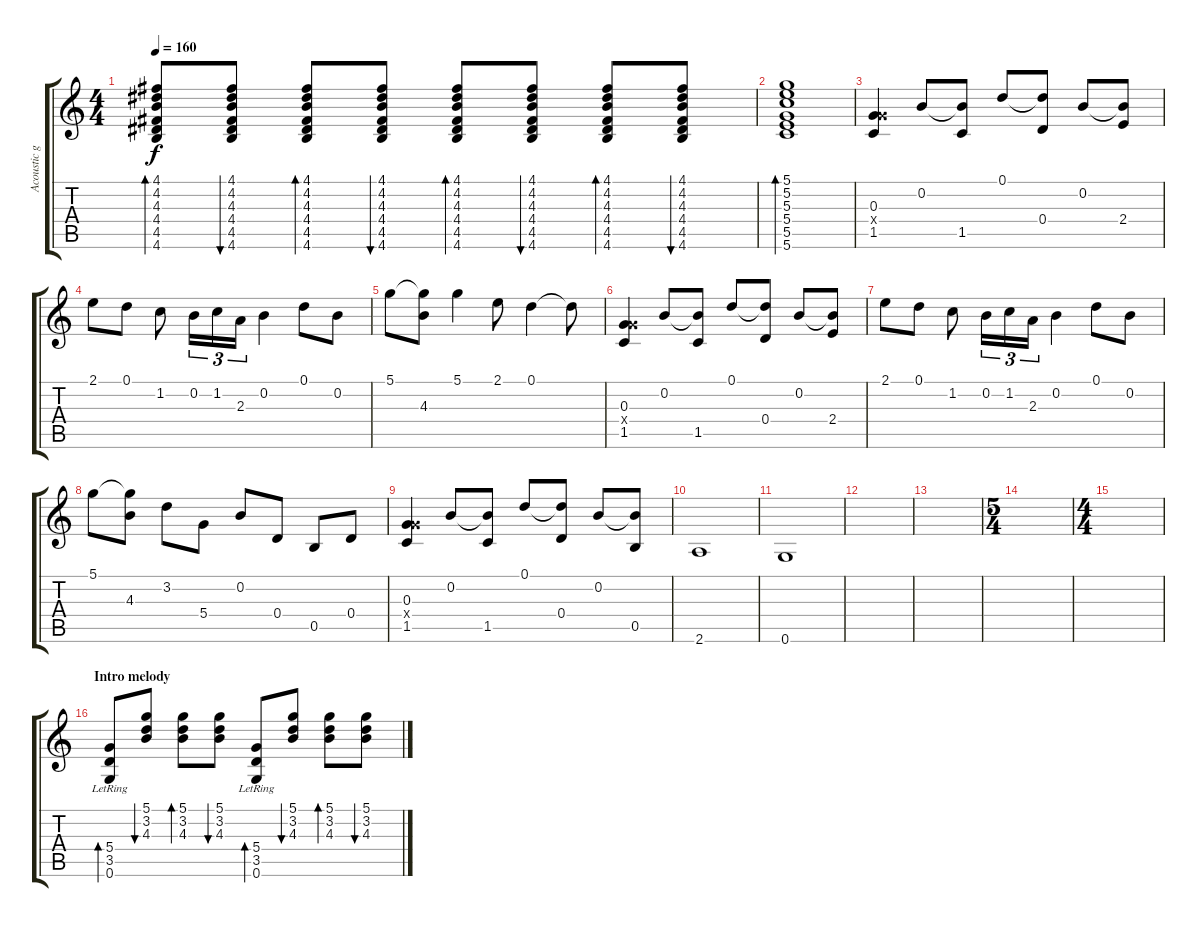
\track ("Acoustic guitar" "Acoustic g") {instrument acousticguitarsteel}
\staff {score tabs}
\tuning (D4 B3 G3 D3 B2 G2) {hide}
\ts (4 4)
\tempo 160
\clef g2
\ks c
(4.1 4.2 4.3 4.4 4.5 4.6).8{bd 60 dy f} (4.1 4.2 4.3 4.4 4.5 4.6).8{bu 60} (4.1 4.2 4.3 4.4 4.5 4.6).8{bd 60} (4.1 4.2 4.3 4.4 4.5 4.6).8{bu 60} (4.1 4.2 4.3 4.4 4.5 4.6).8{bd 60} (4.1 4.2 4.3 4.4 4.5 4.6).8{bu 60} (4.1 4.2 4.3 4.4 4.5 4.6).8{bd 60} (4.1 4.2 4.3 4.4 4.5 4.6).8{bu 60} |
(5.1 5.2 5.3 5.4 5.5 5.6).1{bd 480} |
(0.3 5.4{x} 1.5).4 0.2.8 (0.2{t} 1.5).8 0.1.8 (0.1{t} 0.4).8 0.2.8 (0.2{t} 2.4).8 |
2.1.8 0.1.8 1.2.8 0.2.16{tu (3 2)} 1.2.16{tu (3 2)} 2.3.16{tu (3 2)} 0.2.4 0.1.8 0.2.8 |
5.1.8 (5.1{t} 4.3).8 5.1.4 2.1.8 0.1.4 0.1{t}.8 |
(0.3 5.4{x} 1.5).4 0.2.8 (0.2{t} 1.5).8 0.1.8 (0.1{t} 0.4).8 0.2.8 (0.2{t} 2.4).8 |
2.1.8 0.1.8 1.2.8 0.2.16{tu (3 2)} 1.2.16{tu (3 2)} 2.3.16{tu (3 2)} 0.2.4 0.1.8 0.2.8 |
5.1.8 (5.1{t} 4.3).8 3.2.8 5.4.8 0.2.8 0.4.8 0.5.8 0.4.8 |
(0.3 5.4{x} 1.5).4 0.2.8 (0.2{t} 1.5).8 0.1.8 (0.1{t} 0.4).8 0.2.8 (0.2{t} 0.5).8 |
2.6.1 |
0.6.1 |
|
|
\ts (5 4)
|
\ts (4 4)
|
\section ("" "Intro melody")
(5.4{lr} 3.5{lr} 0.6{lr}).8{bd 60 volume 13 balance 8} (5.1 3.2 4.3).8{bu 30} (5.1 3.2 4.3).8{bd 30} (5.1 3.2 4.3).8{bu 30} (5.4{lr} 3.5{lr} 0.6{lr}).8{bd 60} (5.1 3.2 4.3).8{bu 30} (5.1 3.2 4.3).8{bd 30} (5.1 3.2 4.3).8{bu 30}
